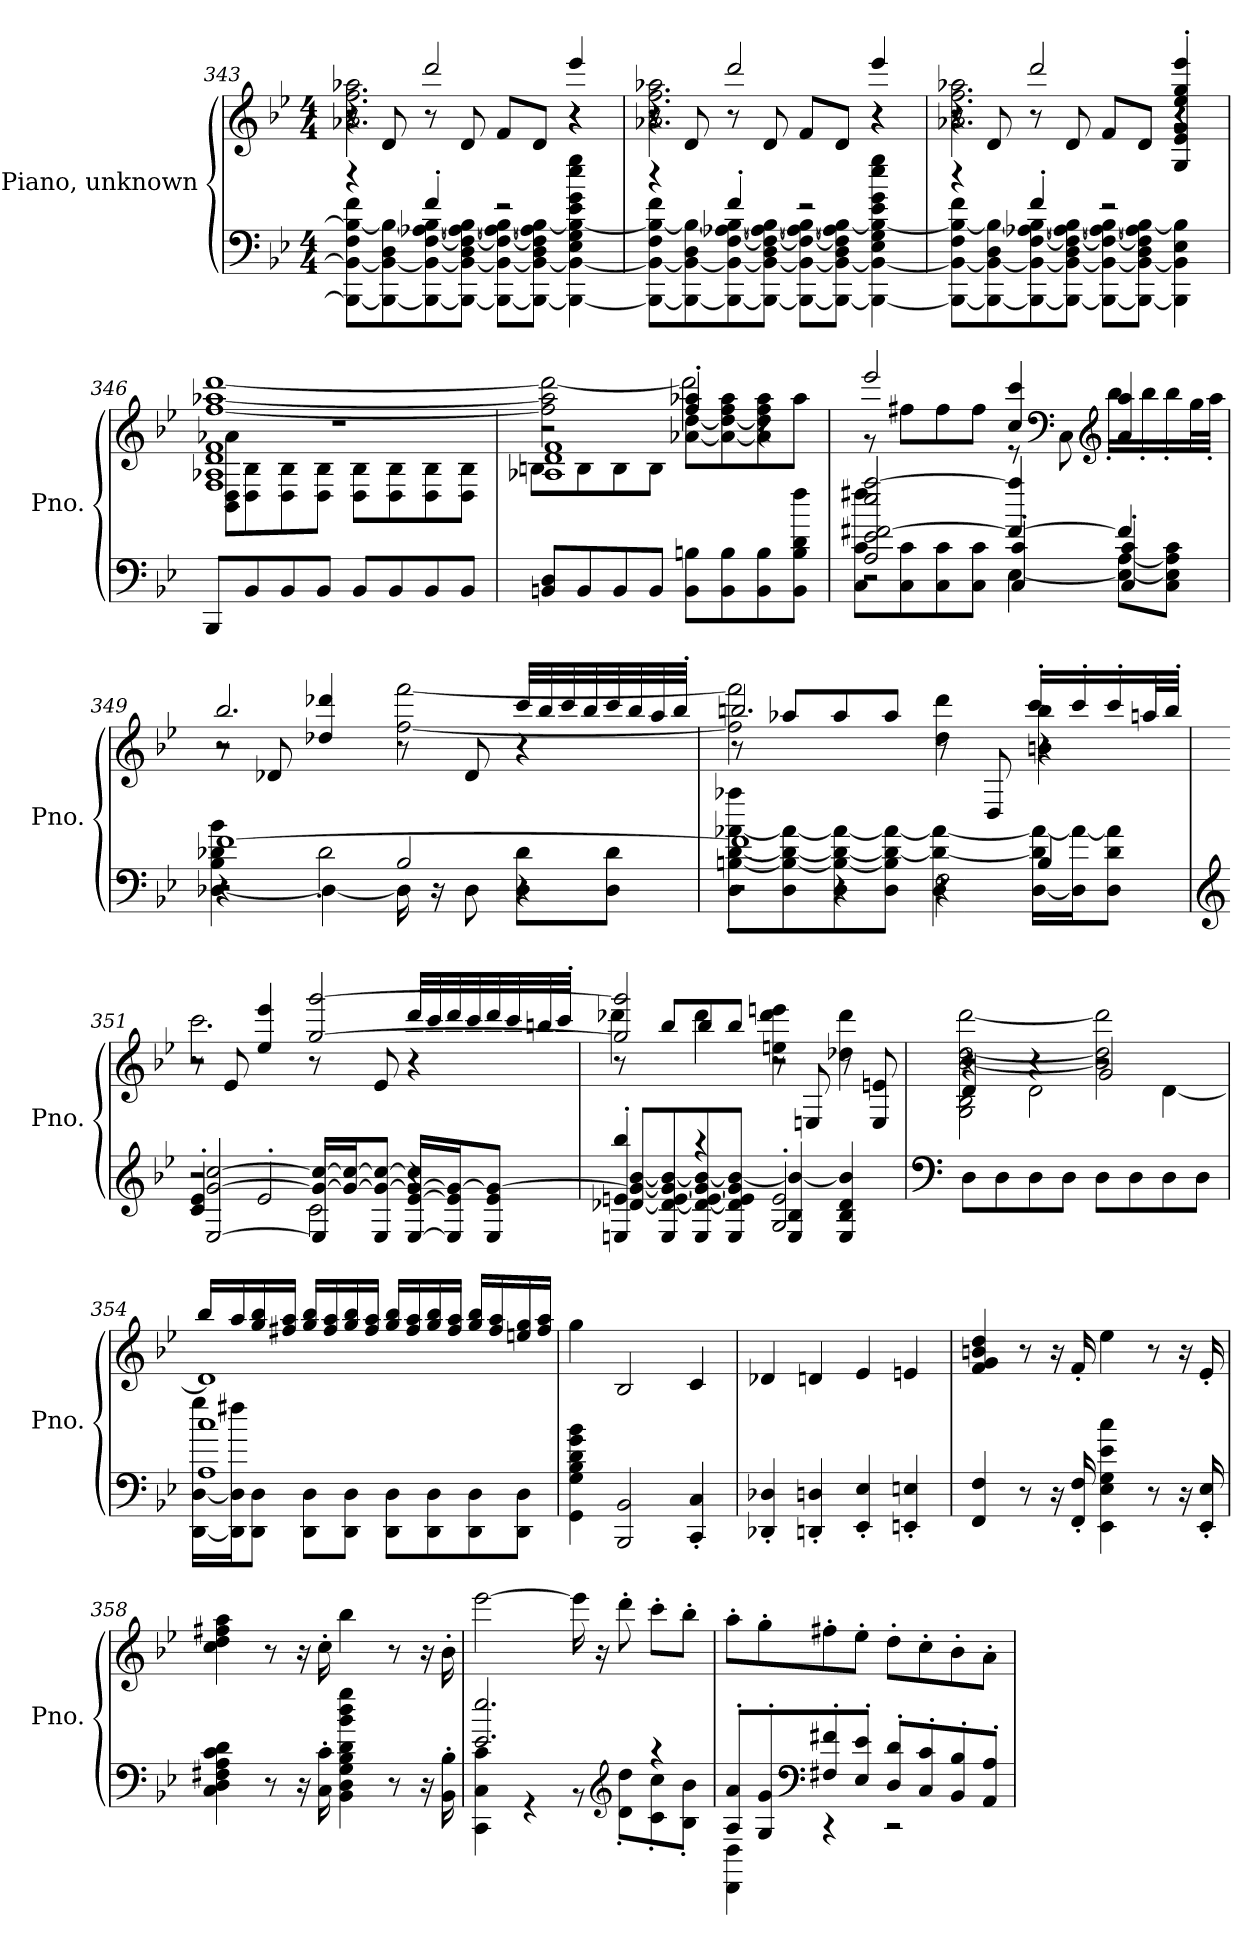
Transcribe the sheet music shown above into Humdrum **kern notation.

**kern	**kern
*part1	*part1
*staff2	*staff1
*I"Piano, unknown	*
*I'Pno.	*
*clefF4	*clefG2
*k[b-e-]	*k[b-e-]
*M4/4	*M4/4
=343	=343
*^	*^
*	*	*	*^
4r	8BBB-\_ 8BB-\_ 8F\ 8B-\_ 8f\L	4r	2.a-X\ 2.ff\ 2.aa-X\	8r
.	8BBB-\_ 8BB-\_ 8D\ 8B-\_	.	.	8d/
4f'/	8BBB-\_ 8BB-\_ [8F\ [8A-X\ 8B-\_	2ddd/	.	8r
.	8BBB-\_ 8BB-\_ 8D\ 8F\_ 8A-\_ 8B-\_J	.	.	8d/
2r	8BBB-\_ 8BB-\_ 8F\_ 8A-\_ 8B-\_L	.	.	8f/L
.	8BBB-\_ 8BB-\_ 8D\ 8F\] 8A-\] 8B-\_J	.	.	8d/J
.	4BBB-\_ 4BB-\_ 4E-\ 4G\ 4B-\_ 4e-\ 4g\ 4ee-\ 4gg\	4r	4r	4eee-/
!!LO:LB:g=z	!!	!!
=344	=344	=344	=344	=344
4r	8BBB-\_ 8BB-\_ 8F\ 8B-\_ 8f\L	4r	2.a-X\ 2.ff\ 2.aa-X\	8r
.	8BBB-\_ 8BB-\_ 8D\ 8B-\_	.	.	8d/
4f'/	8BBB-\_ 8BB-\_ [8F\ [8A-X\ 8B-\_	2ddd/	.	8r
.	8BBB-\_ 8BB-\_ 8D\ 8F\_ 8A-\_ 8B-\_J	.	.	8d/
2r	8BBB-\_ 8BB-\_ 8F\_ 8A-\_ 8B-\_L	.	.	8f/L
.	8BBB-\_ 8BB-\_ 8D\ 8F\] 8A-\] 8B-\_J	.	.	8d/J
.	4BBB-\_ 4BB-\_ 4E-\ 4G\ 4B-\_ 4e-\ 4g\ 4ee-\ 4gg\	4r	4r	4eee-/
=345	=345	=345	=345	=345
4r	8BBB-\_ 8BB-\_ 8F\ 8B-\_ 8f\L	4r	2.a-X\ 2.ff\ 2.aa-X\	8r
.	8BBB-\_ 8BB-\_ 8D\ 8B-\_	.	.	8d/
4f'/	8BBB-\_ 8BB-\_ [8F\ [8A-X\ 8B-\_	2ddd/	.	8r
.	8BBB-\_ 8BB-\_ 8D\ 8F\_ 8A-\_ 8B-\_J	.	.	8d/
2r	8BBB-\_ 8BB-\_ 8F\_ 8A-\_ 8B-\_L	.	.	8f/L
.	8BBB-\_ 8BB-\_ 8D\ 8F\] 8A-\] 8B-\_J	.	.	8d/J
.	4BBB-\] 4BB-\] 4E-\ 4B-\]	4r	4r	4G/' 4e-/' 4g/' 4ee-/' 4gg/' 4eee-/'
*v	*v	*	*	*
=346	=346	=346	=346
8BBB-/L	1r	1F 1A-X 1d 1f [1ff [1aa-X [1ddd	8BB-\ 8D\ 8a-X\L
8BB-/	.	.	8D\ 8B-\
8BB-/	.	.	8D\ 8B-\
8BB-/J	.	.	8D\ 8B-\J
8BB-/L	.	.	8D\ 8B-\L
8BB-/	.	.	8D\ 8B-\
8BB-/	.	.	8D\ 8B-\
8BB-/J	.	.	8D\ 8B-\J
!!LO:LB:g=z
=347	=347	=347	=347
*	*	*	*^
8BBn/ 8D/L	2r	2ff\] 2aa-\] 2ddd\_	1A-X 1d 1f	8Bn\L
8BB/	.	.	.	8B\
8BB/	.	.	.	8B\
8BB/J	.	.	.	8B\J
8BB\ 8Bn\L	4ff/' 4aa-X/'	2ddd\]	.	[8a-X\ [8dd\L
8BB\ 8B\	.	.	.	8a-\_ 8dd\_ 8ff\ 8aa-\
8BB\ 8B\	4r	.	.	8a-\] 8dd\] 8ff\ 8aa-\
8BB\ 8B\ 8d\ 8ff\J	.	.	.	8aa-\J
*	*	*v	*v	*v
=348	=348	=348
*^	*	*
*	*^	*	*
2A/ 2e-/ [2f#X/ 2ee-/ [2aa/	8C\ 8c\ 8ff#X\L	2r	2eee-/	8r
.	8C\ 8c\	.	.	8ff#X\L
.	8C\ 8c\	.	.	8ff#\
.	8C\ 8c\J	.	.	8ff#\J
4f#/_ 4aa/]	[4E-\	4C/' 4c/'	4cc/ 4ccc/	8r
*	*	*	*clefF4	*
.	.	.	.	8C\
*	*	*	*clefG2	*
4f#/]	8E-\_ [8A\L	4C/' 4c/'	4a/ 4aa/	16bb-'\LL
.	.	.	.	16bb-'\
.	8C\ 8E-\] 8A\] 8c\J	.	.	16bb-'\
.	.	.	.	32gg\L
.	.	.	.	32aa'\JJJ
!!LO:LB:g=z
=349	=349	=349	=349	=349
*	*	*^	*	*^
[1f	4r	2r	[4D-X\ 4B-\ 4d-X\ 4b-\	2.bb-/	2r	8r
.	.	.	.	.	.	8d-X/
.	2d-'\	.	4D-\_	.	.	4dd-X/ 4ddd-X/
.	.	2B-/	16D-\]	.	[2ff\ [2fff\	8r
.	.	.	16r	.	.	.
.	.	.	8D-\	.	.	8d-/
.	4r	.	8D-\ 8d-\L	4r	.	32ccc/LLL
.	.	.	.	.	.	32bb-/
.	.	.	.	.	.	32ccc/
.	.	.	.	.	.	32bb-/
.	.	.	8D-\ 8d-\J	.	.	32ccc/
.	.	.	.	.	.	32bb-/
.	.	.	.	.	.	32aa/
.	.	.	.	.	.	32bb-'/JJJ
=350	=350	=350	=350	=350	=350	=350
1f]	4D\' 4aa-X\'	2r	[8Bn\ [8d\ [8a-X\L	2.bbn/	2ff\] 2fff\]	8r
.	.	.	8D\ 8B\_ 8d\_ 8a-\_	.	.	8aa-X/L
.	4r	.	8D\ 8B\_ 8d\_ 8a-\_	.	.	8aa-/
.	.	.	8D\ 8B\] 8d\_ 8a-\_J	.	.	8aa-/J
.	2F\	4r	4D\ 4d\_ 4a-\_	.	4dd\ 4ddd\	8r
.	.	.	.	.	.	8D/
.	.	4B/	[16D\ 16d\] 16a-\_LL	4r	4bn\ 4bb\	16ccc'/LL
.	.	.	16D\] 16a-\_J	.	.	16ccc'/
.	.	.	8D\ 8d\ 8a-\]J	.	.	16ccc'/
.	.	.	.	.	.	32aan/L
.	.	.	.	.	.	32bb'/JJJ
*v	*v	*v	*v	*	*	*
!!LO:PB:g=z	!!	!!
=351	=351	=351	=351
*clefG2	*	*	*
*^	*	*	*
*	*^	*	*	*
4c/' 4e-/'	2r	[2E-/ [2g/ [2cc/	2r	2.ccc\	8r
.	.	.	.	.	8e-/
2e-'/	.	.	.	.	4ee-/ 4eee-/
.	2c\	16E-/] 16g/_ 16cc/_LL	[2gg/ [2ggg/	.	8r
.	.	16g/_ 16cc/_J	.	.	.
.	.	8E-/ 8g/_ 8cc/_J	.	.	8e-/
4r	.	[16E-/ [16e-/ 16g/_ 16cc/]LL	.	4r	32ddd/LLL
.	.	.	.	.	32ccc/
.	.	16E-/] 16e-/] 16g/_J	.	.	32ddd/
.	.	.	.	.	32ccc/
.	.	8E-/ 8e-/ 8g/_J	.	.	32ddd/
.	.	.	.	.	32ccc/
.	.	.	.	.	32bbn/
.	.	.	.	.	32ccc'/JJJ
*	*v	*v	*	*	*
=352	=352	=352	=352	=352
4En/' 4en/' 4bb-/'	[8d-X/ 8g/_ [8b-/L	2gg/] 2ggg/]	4ddd-X\	8r
.	8E/ 8d-/_ 8e/ 8g/_ 8b-/_	.	.	8bb-/L
4r	8E/ 8d-/_ 8e/ 8g/_ 8b-/_	.	4ddd-\	8bb-/
.	8E/ 8d-/] 8e/ 8g/] 8b-/_J	.	.	8bb-/J
2G/' 2e/'	4E/ 4B-/ 4b-/_	2r	4een\ 4ddd-\ 4eeen\	8r
.	.	.	.	8En/
.	4E/ 4B-/ 4d-/ 4b-/]	.	4dd-X\ 4ddd-\	8r
.	.	.	.	8E/ 8en/
*v	*v	*	*	*
*	*v	*v	*v
!!LO:LB:g=z
=353	=353
*clefF4	*
*	*^
*	*	*^
*	*	*	*^
8D\L	4d/	2G\ 2B-\ [2b-\ [2dd\ [2ddd\	2r	4r
8D\	.	.	.	.
8D\	4r	.	.	2d\
8D\J	.	.	.	.
8D\L	2r	2b-\] 2dd\] 2ddd\]	2g/	.
8D\	.	.	.	.
8D\	.	.	.	[4d\
8D\J	.	.	.	.
*	*	*v	*v	*v
=354	=354	=354
*^	*	*
1A 1cc	[16DD\ [16D\ 16gg\LL	16bb-/LL	1d]
.	16DD\] 16D\] 16ff#X\J	16aa/	.
.	8DD\ 8D\J	16gg/ 16bb-/	.
.	.	16ff#X/ 16aa/JJ	.
.	8DD\ 8D\L	16gg/ 16bb-/LL	.
.	.	16ff#/ 16aa/	.
.	8DD\ 8D\J	16gg/ 16bb-/	.
.	.	16ff#/ 16aa/JJ	.
.	8DD\ 8D\L	16gg/ 16bb-/LL	.
.	.	16ff#/ 16aa/	.
.	8DD\ 8D\	16gg/ 16bb-/	.
.	.	16ff#/ 16aa/JJ	.
.	8DD\ 8D\	16gg/ 16bb-/LL	.
.	.	16ff#/ 16aa/	.
.	8DD\ 8D\J	16een/ 16gg/	.
.	.	16ff#/ 16aa/JJ	.
*v	*v	*	*
*	*v	*v
=355	=355
4GG\ 4G\ 4B-\ 4d\ 4g\ 4b-\	4gg\
2BBB-/ 2BB-/	2B-/
4CC/' 4C/'	4c/
=356	=356
4DD-X/' 4D-X/'	4d-X/
4DDn/' 4Dn/'	4dn/
4EE-/' 4E-/'	4e-/
4EEn/' 4En/'	4en/
!!LO:LB:g=z
=357	=357
4FF/ 4F/	4f/ 4g/ 4bn/ 4dd/
8r	8r
16r	16r
16FF/' 16F/'	16f'/
4EE-\ 4E-\ 4G\ 4e-\ 4cc\	4ee-\
8r	8r
16r	16r
16EE-/' 16E-/'	16e-'/
=358	=358
4C\ 4D\ 4F#X\ 4A\ 4c\ 4d\	4cc\ 4dd\ 4ff#X\ 4aa\
8r	8r
16r	16r
16C\' 16c\'	16cc'\
4BB-\ 4D\ 4G\ 4B-\ 4d\ 4b-\ 4dd\ 4gg\	4bb-\
8r	8r
16r	16r
16BB-\' 16B-\'	16b-'\
=359	=359
*^	*
2.e-/ 2.ee-/	4CC\ 4C\ 4c\	[2eee-\
.	4r	.
.	8r	16eee-\]
.	.	16r
*clefG2	*	*
.	8d\' 8dd\'L	8ddd'\
4r	8c\' 8cc\'	8ccc'\L
.	8B-\' 8b-\'J	8bb-'\J
=360	=360	=360
8A/' 8a/'L	4DD\ 4D\	8aa'\L
8G/' 8g/'	.	8gg'\
*clefF4	*	*
8F#X/' 8f#X/'	4r	8ff#X'\
8E-/' 8e-/'J	.	8ee-'\J
8D/' 8d/'L	2r	8dd'\L
8C/' 8c/'	.	8cc'\
8BB-/' 8B-/'	.	8b-'\
8AA/' 8A/'J	.	8a'\J
*v	*v	*
=	=
*-	*-
